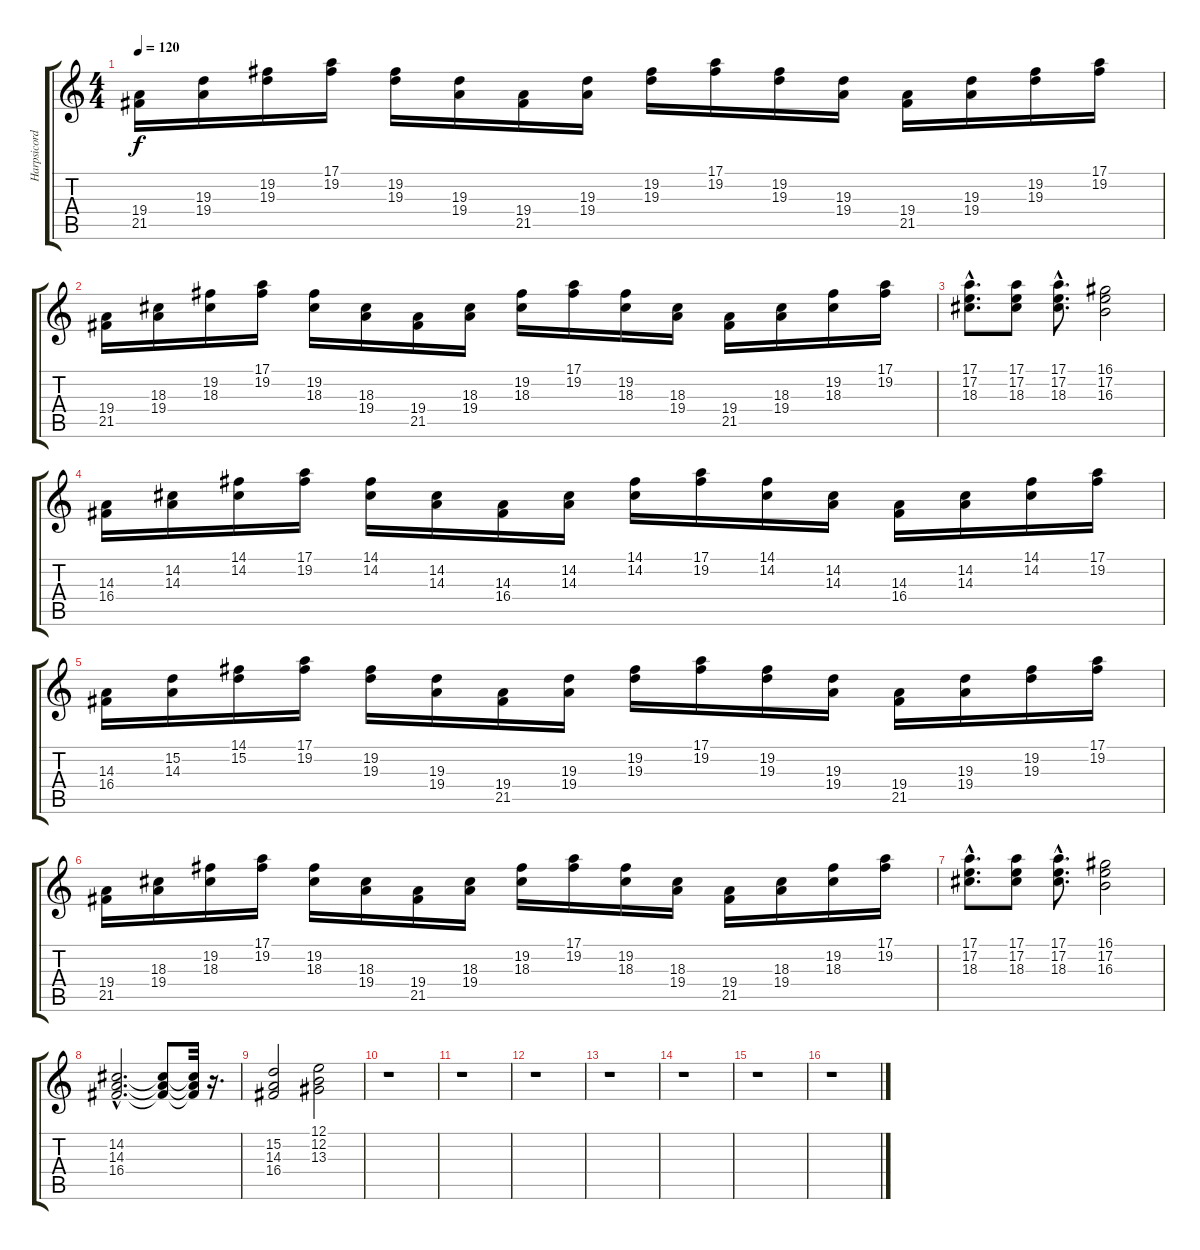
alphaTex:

\track ("Harpsicord" "Harpsicord") {instrument harpsichord}
\staff {score tabs}
\tuning (E4 B3 G3 D3 A2 E2) {hide}
\ts (4 4)
\tempo 120
\clef g2
\ks c
(19.4 21.5).16{dy f} (19.3 19.4).16 (19.2 19.3).16 (17.1 19.2).16 (19.2 19.3).16 (19.3 19.4).16 (19.4 21.5).16 (19.3 19.4).16 (19.2 19.3).16 (17.1 19.2).16 (19.2 19.3).16 (19.3 19.4).16 (19.4 21.5).16 (19.3 19.4).16 (19.2 19.3).16 (17.1 19.2).16 |
(19.4 21.5).16 (18.3 19.4).16 (19.2 18.3).16 (17.1 19.2).16 (19.2 18.3).16 (18.3 19.4).16 (19.4 21.5).16 (18.3 19.4).16 (19.2 18.3).16 (17.1 19.2).16 (19.2 18.3).16 (18.3 19.4).16 (19.4 21.5).16 (18.3 19.4).16 (19.2 18.3).16 (17.1 19.2).16 |
(17.1{hac} 17.2{hac} 18.3{hac}).8{d} (17.1 17.2 18.3).8 (17.1{hac} 17.2{hac} 18.3{hac}).8{d} (16.1 17.2 16.3).2 |
(14.3 16.4).16 (14.2 14.3).16 (14.1 14.2).16 (17.1 19.2).16 (14.1 14.2).16 (14.2 14.3).16 (14.3 16.4).16 (14.2 14.3).16 (14.1 14.2).16 (17.1 19.2).16 (14.1 14.2).16 (14.2 14.3).16 (14.3 16.4).16 (14.2 14.3).16 (14.1 14.2).16 (17.1 19.2).16 |
(14.3 16.4).16 (15.2 14.3).16 (14.1 15.2).16 (17.1 19.2).16 (19.2 19.3).16 (19.3 19.4).16 (19.4 21.5).16 (19.3 19.4).16 (19.2 19.3).16 (17.1 19.2).16 (19.2 19.3).16 (19.3 19.4).16 (19.4 21.5).16 (19.3 19.4).16 (19.2 19.3).16 (17.1 19.2).16 |
(19.4 21.5).16 (18.3 19.4).16 (19.2 18.3).16 (17.1 19.2).16 (19.2 18.3).16 (18.3 19.4).16 (19.4 21.5).16 (18.3 19.4).16 (19.2 18.3).16 (17.1 19.2).16 (19.2 18.3).16 (18.3 19.4).16 (19.4 21.5).16 (18.3 19.4).16 (19.2 18.3).16 (17.1 19.2).16 |
(17.1{hac} 17.2{hac} 18.3{hac}).8{d} (17.1 17.2 18.3).8 (17.1{hac} 17.2{hac} 18.3{hac}).8{d} (16.1 17.2 16.3).2 |
(14.2{hac} 14.3{hac} 16.4{hac}).2{d volume 12} (14.2{t} 14.3{t} 16.4{t}).8 (14.2{t} 14.3{t} 16.4{t}).32 r.16{d} |
(15.2 14.3 16.4).2 (12.1 12.2 13.3).2 |
r.1 |
r.1 |
r.1 |
r.1 |
r.1 |
r.1 |
r.1
